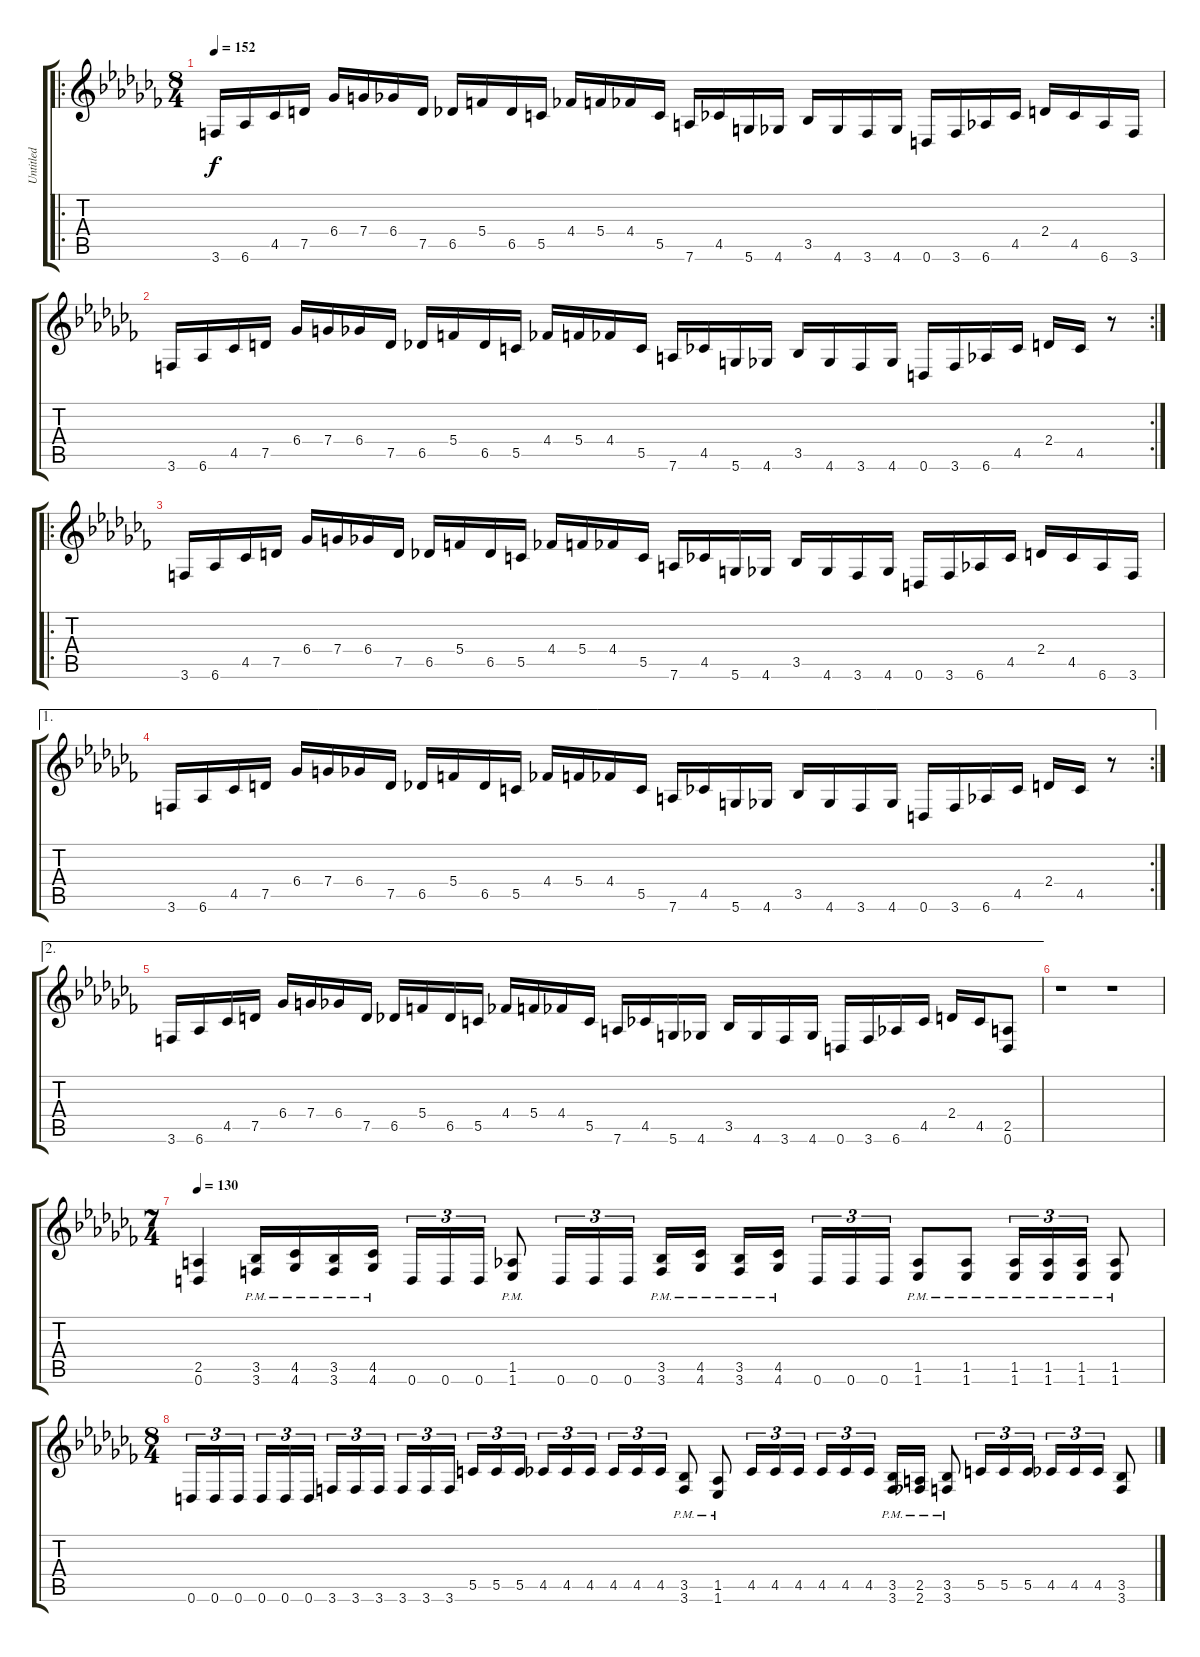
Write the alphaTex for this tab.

\track ("Untitled" "Untitled") {instrument distortionguitar}
\staff {score tabs}
\tuning (D4 A3 F3 C3 G2 D2) {hide}
\ro
\ts (8 4)
\tempo 152
\clef g2
\ks cb
3.6.16{dy f instrument distortionguitar} 6.6.16 4.5.16 7.5.16 6.4.16 7.4.16 6.4.16 7.5.16 6.5.16 5.4.16 6.5.16 5.5.16 4.4.16 5.4.16 4.4.16 5.5.16 7.6.16 4.5.16 5.6.16 4.6.16 3.5.16 4.6.16 3.6.16 4.6.16 0.6.16 3.6.16 6.6.16 4.5.16 2.4.16 4.5.16 6.6.16 3.6.16 |
\rc 2
3.6.16 6.6.16 4.5.16 7.5.16 6.4.16 7.4.16 6.4.16 7.5.16 6.5.16 5.4.16 6.5.16 5.5.16 4.4.16 5.4.16 4.4.16 5.5.16 7.6.16 4.5.16 5.6.16 4.6.16 3.5.16 4.6.16 3.6.16 4.6.16 0.6.16 3.6.16 6.6.16 4.5.16 2.4.16 4.5.16 r.8 |
\ro
3.6.16 6.6.16 4.5.16 7.5.16 6.4.16 7.4.16 6.4.16 7.5.16 6.5.16 5.4.16 6.5.16 5.5.16 4.4.16 5.4.16 4.4.16 5.5.16 7.6.16 4.5.16 5.6.16 4.6.16 3.5.16 4.6.16 3.6.16 4.6.16 0.6.16 3.6.16 6.6.16 4.5.16 2.4.16 4.5.16 6.6.16 3.6.16 |
\ae 1
\rc 2
3.6.16 6.6.16 4.5.16 7.5.16 6.4.16 7.4.16 6.4.16 7.5.16 6.5.16 5.4.16 6.5.16 5.5.16 4.4.16 5.4.16 4.4.16 5.5.16 7.6.16 4.5.16 5.6.16 4.6.16 3.5.16 4.6.16 3.6.16 4.6.16 0.6.16 3.6.16 6.6.16 4.5.16 2.4.16 4.5.16 r.8 |
\ae 2
3.6.16 6.6.16 4.5.16 7.5.16 6.4.16 7.4.16 6.4.16 7.5.16 6.5.16 5.4.16 6.5.16 5.5.16 4.4.16 5.4.16 4.4.16 5.5.16 7.6.16 4.5.16 5.6.16 4.6.16 3.5.16 4.6.16 3.6.16 4.6.16 0.6.16 3.6.16 6.6.16 4.5.16 2.4.16 4.5.16 (2.5 0.6).8 |
r.1 r.1 |
\ts (7 4)
\tempo 130
(2.5 0.6).4 (3.5{pm} 3.6{pm}).16 (4.5{pm} 4.6{pm}).16 (3.5{pm} 3.6{pm}).16 (4.5{pm} 4.6{pm}).16 0.6.16{tu (3 2)} 0.6.16{tu (3 2)} 0.6.16{tu (3 2)} (1.5{pm} 1.6{pm}).8 0.6.16{tu (3 2)} 0.6.16{tu (3 2)} 0.6.16{tu (3 2) beam splitsecondary} (3.5{pm} 3.6{pm}).16 (4.5{pm} 4.6{pm}).16 (3.5{pm} 3.6{pm}).16 (4.5{pm} 4.6{pm}).16{beam splitsecondary} 0.6.16{tu (3 2)} 0.6.16{tu (3 2)} 0.6.16{tu (3 2)} (1.5{pm} 1.6{pm}).8 (1.5{pm} 1.6{pm}).8 (1.5{pm} 1.6{pm}).16{tu (3 2)} (1.5{pm} 1.6{pm}).16{tu (3 2)} (1.5{pm} 1.6{pm}).16{tu (3 2)} (1.5{pm} 1.6{pm}).8 |
\ts (8 4)
0.6.16{tu (3 2)} 0.6.16{tu (3 2)} 0.6.16{tu (3 2) beam splitsecondary} 0.6.16{tu (3 2)} 0.6.16{tu (3 2)} 0.6.16{tu (3 2)} 3.6.16{tu (3 2)} 3.6.16{tu (3 2)} 3.6.16{tu (3 2) beam splitsecondary} 3.6.16{tu (3 2)} 3.6.16{tu (3 2)} 3.6.16{tu (3 2)} 5.5.16{tu (3 2)} 5.5.16{tu (3 2)} 5.5.16{tu (3 2) beam splitsecondary} 4.5.16{tu (3 2)} 4.5.16{tu (3 2)} 4.5.16{tu (3 2)} 4.5.16{tu (3 2)} 4.5.16{tu (3 2)} 4.5.16{tu (3 2)} (3.5{pm} 3.6{pm}).8 (1.5{pm} 1.6{pm}).8 4.5.16{tu (3 2)} 4.5.16{tu (3 2)} 4.5.16{tu (3 2)} 4.5.16{tu (3 2)} 4.5.16{tu (3 2)} 4.5.16{tu (3 2) beam splitsecondary} (3.5{pm} 3.6{pm}).16 (2.5{pm} 2.6{pm}).16 (3.5{pm} 3.6{pm}).8 5.5.16{tu (3 2)} 5.5.16{tu (3 2)} 5.5.16{tu (3 2)} 4.5.16{tu (3 2)} 4.5.16{tu (3 2)} 4.5.16{tu (3 2)} (3.5 3.6).8
